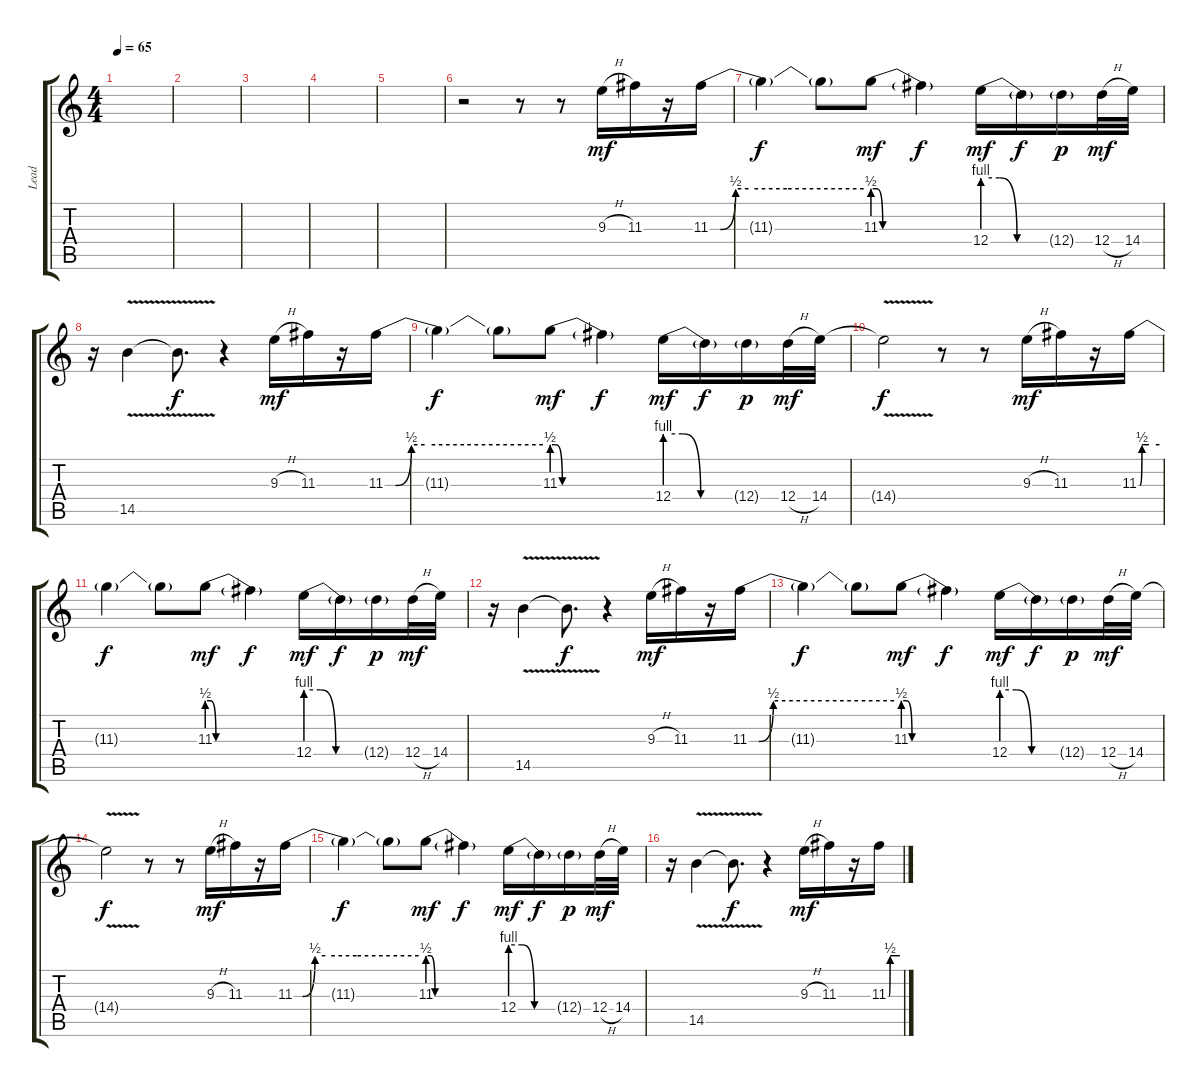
\track ("Lead" "Lead") {instrument overdrivenguitar}
\staff {score tabs}
\tuning (E4 B3 G3 D3 A2 E2) {hide}
\ts (4 4)
\tempo 65
\clef g2
\ks c
|
|
|
|
|
r.2 r.8 r.8 9.3{h}.16{dy mf} 11.3.16 r.16 11.3{be (custom 0 0 4 0 10 2 15 2 30 2 60 2)}.16 |
11.3{t}.4{dy f} 11.3{t}.8 11.3{be (custom 0 2 2 2 6 0 10 0 15 0 20 0 30 0 60 0)}.8{dy mf} 11.3{t}.4{dy f} 12.4{be (custom 0 4 15 4 31 0 60 0)}.16{dy mf} 12.4{t}.16{dy f} 12.4{g}.16{dy p} 12.4{h}.32{dy mf} 14.4.32 |
r.16 14.5{v}.4 14.5{t}.8{d dy f} r.4 9.3{h}.16{dy mf} 11.3.16 r.16 11.3{be (custom 0 0 4 0 10 2 15 2 30 2 60 2)}.16 |
11.3{t}.4{dy f} 11.3{t}.8 11.3{be (custom 0 2 2 2 6 0 10 0 15 0 20 0 30 0 60 0)}.8{dy mf} 11.3{t}.4{dy f} 12.4{be (custom 0 4 15 4 31 0 60 0)}.16{dy mf} 12.4{t}.16{dy f} 12.4{g}.16{dy p} 12.4{h}.32{dy mf} 14.4.32 |
14.4{v t}.2{dy f} r.8 r.8 9.3{h}.16{dy mf} 11.3.16 r.16 11.3{be (custom 0 0 4 0 10 2 15 2 30 2 60 2)}.16 |
11.3{t}.4{dy f} 11.3{t}.8 11.3{be (custom 0 2 2 2 6 0 10 0 15 0 20 0 30 0 60 0)}.8{dy mf} 11.3{t}.4{dy f} 12.4{be (custom 0 4 15 4 31 0 60 0)}.16{dy mf} 12.4{t}.16{dy f} 12.4{g}.16{dy p} 12.4{h}.32{dy mf} 14.4.32 |
r.16 14.5{v}.4 14.5{t}.8{d dy f} r.4 9.3{h}.16{dy mf} 11.3.16 r.16 11.3{be (custom 0 0 4 0 10 2 15 2 30 2 60 2)}.16 |
11.3{t}.4{dy f volume 8} 11.3{t}.8 11.3{be (custom 0 2 2 2 6 0 10 0 15 0 20 0 30 0 60 0)}.8{dy mf} 11.3{t}.4{dy f} 12.4{be (custom 0 4 15 4 31 0 60 0)}.16{dy mf} 12.4{t}.16{dy f} 12.4{g}.16{dy p} 12.4{h}.32{dy mf} 14.4.32 |
14.4{v t}.2{dy f} r.8 r.8 9.3{h}.16{dy mf} 11.3.16 r.16 11.3{be (custom 0 0 4 0 10 2 15 2 30 2 60 2)}.16 |
11.3{t}.4{dy f} 11.3{t}.8 11.3{be (custom 0 2 2 2 6 0 10 0 15 0 20 0 30 0 60 0)}.8{dy mf} 11.3{t}.4{dy f} 12.4{be (custom 0 4 15 4 31 0 60 0)}.16{dy mf} 12.4{t}.16{dy f} 12.4{g}.16{dy p} 12.4{h}.32{dy mf} 14.4.32 |
r.16 14.5{v}.4 14.5{t}.8{d dy f} r.4{volume 0} 9.3{h}.16{dy mf} 11.3.16 r.16 11.3{be (custom 0 0 4 0 10 2 15 2 30 2 60 2)}.16
